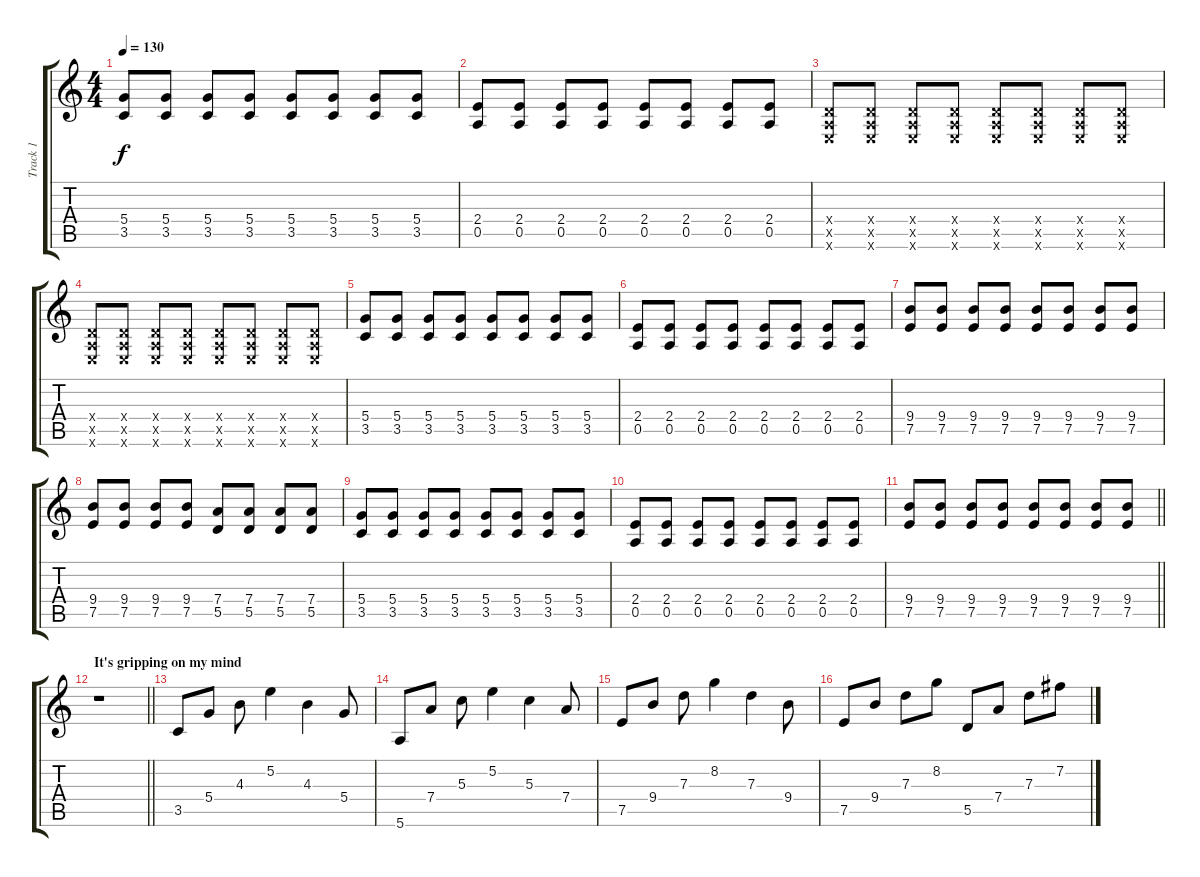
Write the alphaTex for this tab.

\track ("Track 1" "Track 1") {instrument acousticguitarsteel}
\staff {score tabs}
\tuning (E4 B3 G3 D3 A2 E2) {hide}
\ts (4 4)
\tempo 130
\clef g2
\ks c
(5.4 3.5).8{dy f} (5.4 3.5).8 (5.4 3.5).8 (5.4 3.5).8 (5.4 3.5).8 (5.4 3.5).8 (5.4 3.5).8 (5.4 3.5).8 |
(2.4 0.5).8 (2.4 0.5).8 (2.4 0.5).8 (2.4 0.5).8 (2.4 0.5).8 (2.4 0.5).8 (2.4 0.5).8 (2.4 0.5).8 |
(0.4{x} 0.5{x} 0.6{x}).8 (0.4{x} 0.5{x} 0.6{x}).8 (0.4{x} 0.5{x} 0.6{x}).8 (0.4{x} 0.5{x} 0.6{x}).8 (0.4{x} 0.5{x} 0.6{x}).8 (0.4{x} 0.5{x} 0.6{x}).8 (0.4{x} 0.5{x} 0.6{x}).8 (0.4{x} 0.5{x} 0.6{x}).8 |
(0.4{x} 0.5{x} 0.6{x}).8 (0.4{x} 0.5{x} 0.6{x}).8 (0.4{x} 0.5{x} 0.6{x}).8 (0.4{x} 0.5{x} 0.6{x}).8 (0.4{x} 0.5{x} 0.6{x}).8 (0.4{x} 0.5{x} 0.6{x}).8 (0.4{x} 0.5{x} 0.6{x}).8 (0.4{x} 0.5{x} 0.6{x}).8 |
(5.4 3.5).8 (5.4 3.5).8 (5.4 3.5).8 (5.4 3.5).8 (5.4 3.5).8 (5.4 3.5).8 (5.4 3.5).8 (5.4 3.5).8 |
(2.4 0.5).8 (2.4 0.5).8 (2.4 0.5).8 (2.4 0.5).8 (2.4 0.5).8 (2.4 0.5).8 (2.4 0.5).8 (2.4 0.5).8 |
(9.4 7.5).8 (9.4 7.5).8 (9.4 7.5).8 (9.4 7.5).8 (9.4 7.5).8 (9.4 7.5).8 (9.4 7.5).8 (9.4 7.5).8 |
(9.4 7.5).8 (9.4 7.5).8 (9.4 7.5).8 (9.4 7.5).8 (7.4 5.5).8 (7.4 5.5).8 (7.4 5.5).8 (7.4 5.5).8 |
(5.4 3.5).8 (5.4 3.5).8 (5.4 3.5).8 (5.4 3.5).8 (5.4 3.5).8 (5.4 3.5).8 (5.4 3.5).8 (5.4 3.5).8 |
(2.4 0.5).8 (2.4 0.5).8 (2.4 0.5).8 (2.4 0.5).8 (2.4 0.5).8 (2.4 0.5).8 (2.4 0.5).8 (2.4 0.5).8 |
\barLineRight lightlight
(9.4 7.5).8 (9.4 7.5).8 (9.4 7.5).8 (9.4 7.5).8 (9.4 7.5).8 (9.4 7.5).8 (9.4 7.5).8 (9.4 7.5).8 |
\section ("" "It's gripping on my mind")
\barLineRight lightlight
r.1{instrument acousticguitarsteel} |
3.5.8 5.4.8 4.3.8 5.2.4 4.3.4 5.4.8 |
5.6.8 7.4.8 5.3.8 5.2.4 5.3.4 7.4.8 |
7.5.8 9.4.8 7.3.8 8.2.4 7.3.4 9.4.8 |
7.5.8 9.4.8 7.3.8 8.2.8 5.5.8 7.4.8 7.3.8 7.2.8
